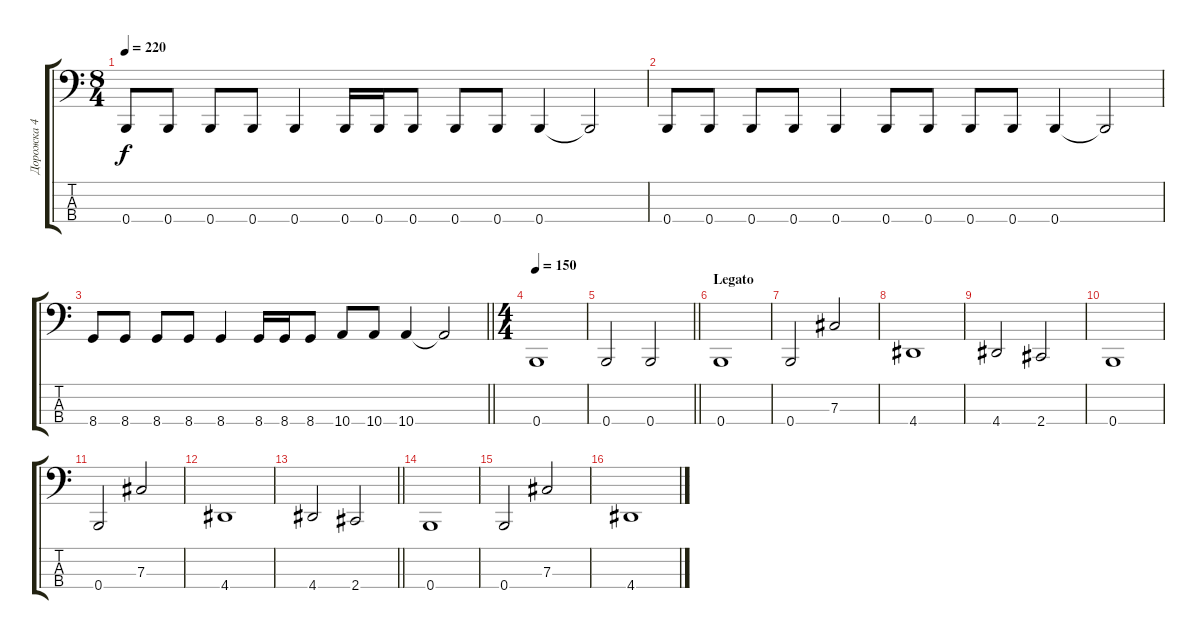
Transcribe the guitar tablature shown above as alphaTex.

\track ("Дорожка 4" "Дорожка 4") {instrument electricbassfinger}
\staff {score tabs}
\tuning (E2 B1 Gb1 B0) {hide}
\ts (8 4)
\tempo 220
\clef f4
\ks c
0.4.8{dy f} 0.4.8 0.4.8 0.4.8 0.4.4 0.4.16 0.4.16 0.4.8 0.4.8 0.4.8 0.4.4 0.4{t}.2 |
0.4.8 0.4.8 0.4.8 0.4.8 0.4.4 0.4.8 0.4.8 0.4.8 0.4.8 0.4.4 0.4{t}.2 |
\barLineRight lightlight
8.4.8 8.4.8 8.4.8 8.4.8 8.4.4 8.4.16 8.4.16 8.4.8 10.4.8 10.4.8 10.4.4 10.4{t}.2 |
\ts (4 4)
\tempo 150
0.4.1 |
\barLineRight lightlight
0.4.2 0.4.2 |
\section ("" "Legato")
0.4.1 |
0.4.2 7.3.2 |
4.4.1 |
4.4.2 2.4.2 |
0.4.1 |
0.4.2 7.3.2 |
4.4.1 |
\barLineRight lightlight
4.4.2 2.4.2 |
0.4.1 |
0.4.2 7.3.2 |
4.4.1
